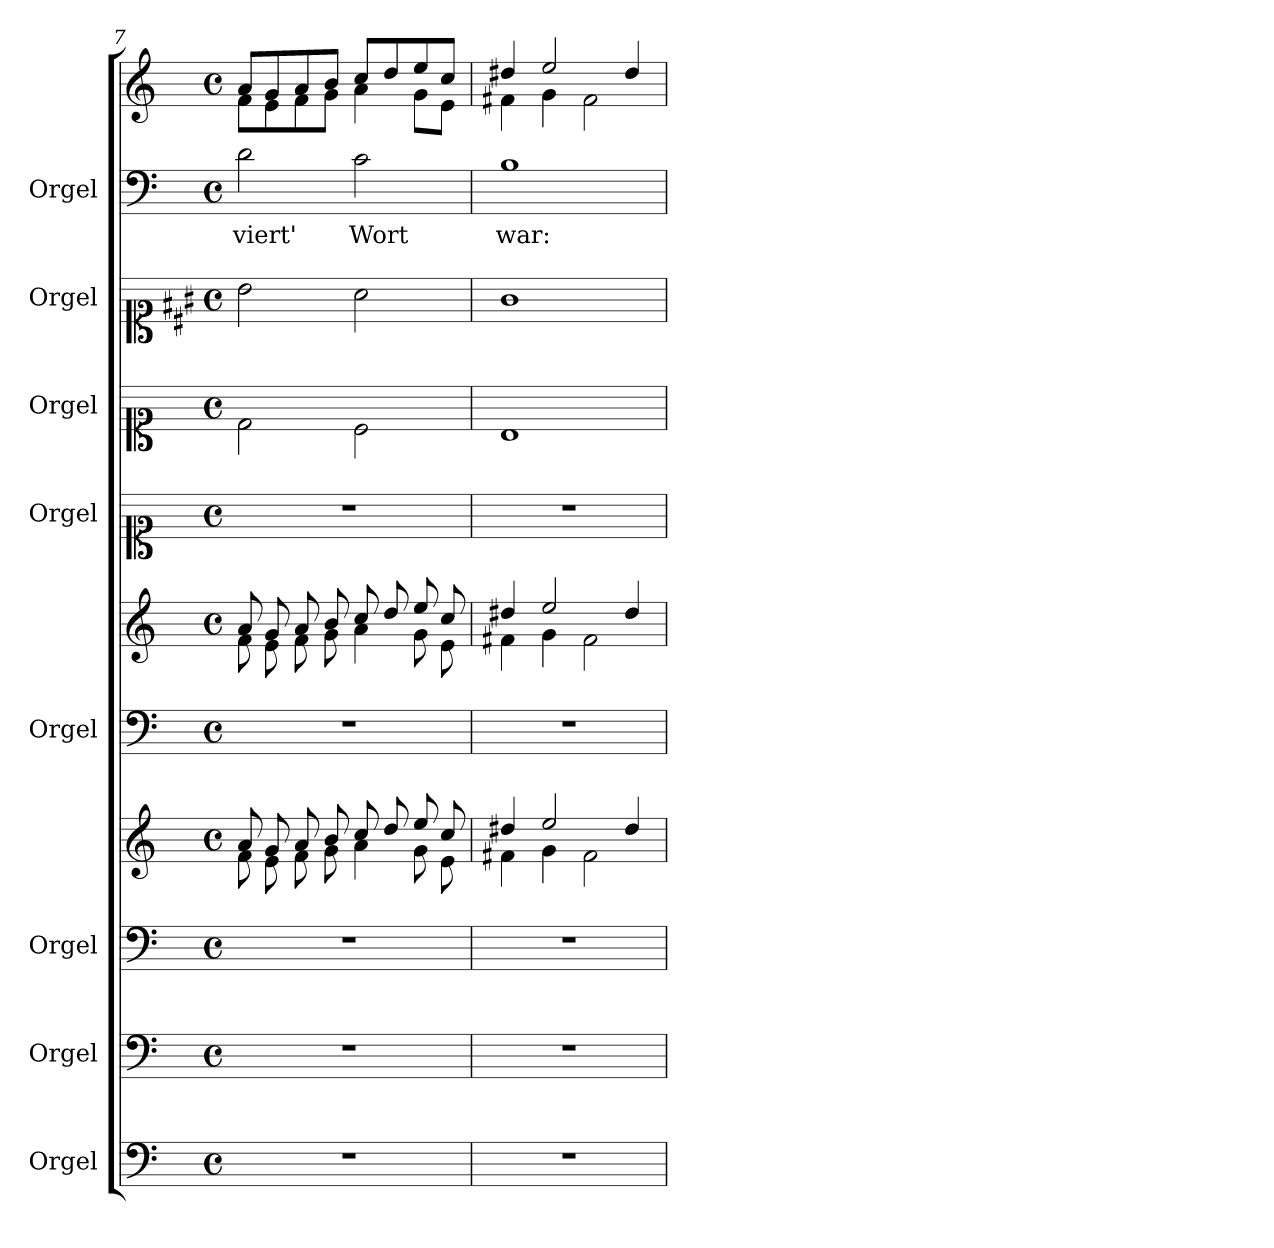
**kern	**kern	**kern	**kern	**kern	**kern	**kern	**kern	**kern	**kern	**text	**kern
*part8	*part7	*part6	*part6	*part5	*part5	*part4	*part3	*part2	*part1	*part1	*part1
*staff11	*staff10	*staff9	*staff8	*staff7	*staff6	*staff5	*staff4	*staff3	*staff2	*staff2	*staff1
*I"Orgel	*I"Orgel	*I"Orgel	*	*I"Orgel	*	*I"Orgel	*I"Orgel	*I"Orgel	*I"Orgel	*	*
*clefF4	*clefF4	*clefF4	*clefG2	*clefF4	*clefG2	*clefC1	*clefC1	*clefC1	*clefF4	*	*clefG2
*	*	*	*	*	*	*	*	*ITrd5c9	*	*	*
*k[]	*k[]	*k[]	*k[]	*k[]	*k[]	*k[]	*k[]	*k[]	*k[]	*	*k[]
*M4/4	*M4/4	*M4/4	*M4/4	*M4/4	*M4/4	*M4/4	*M4/4	*M4/4	*M4/4	*	*M4/4
*met(c)	*met(c)	*met(c)	*met(c)	*met(c)	*met(c)	*met(c)	*met(c)	*met(c)	*met(c)	*	*met(c)
=7	=7	=7	=7	=7	=7	=7	=7	=7	=7	=7	=7
*	*	*	*^	*	*^	*	*	*	*	*	*
!	!	!	!	!	!	!	!	!	!	!	!	!LO:LY:b	!
*	*	*	*	*	*	*	*	*	*	*	*	*	*^
1r	1r	1r	8a/	8f\	1r	8a/	8f\	1r	2d\	2d\	2d\	viert'	8a/L	8f\L
.	.	.	8g/	8e\	.	8g/	8e\	.	.	.	.	.	8g/	8e\
.	.	.	8a/	8f\	.	8a/	8f\	.	.	.	.	.	8a/	8f\
.	.	.	8b/	8g\	.	8b/	8g\	.	.	.	.	.	8b/J	8g\J
!	!	!	!	!	!	!	!	!	!	!	!	!LO:LY:b	!	!
.	.	.	8cc/	4a\	.	8cc/	4a\	.	2c\	2c\	2c\	Wort	8cc/L	4a\
.	.	.	8dd/	.	.	8dd/	.	.	.	.	.	.	8dd/	.
.	.	.	8ee/	8g\	.	8ee/	8g\	.	.	.	.	.	8ee/	8g\L
.	.	.	8cc/	8e\	.	8cc/	8e\	.	.	.	.	.	8cc/J	8e\J
=8	=8	=8	=8	=8	=8	=8	=8	=8	=8	=8	=8	=8	=8	=8
!	!	!	!	!	!	!	!	!	!	!	!	!LO:LY:b	!	!
1r	1r	1r	4dd#X/	4f#X\	1r	4dd#X/	4f#X\	1r	1B	1B	1B	war:	4dd#X/	4f#X\
.	.	.	2ee/	4g\	.	2ee/	4g\	.	.	.	.	.	2ee/	4g\
.	.	.	.	2f#\	.	.	2f#\	.	.	.	.	.	.	2f#\
.	.	.	4dd#/	.	.	4dd#/	.	.	.	.	.	.	4dd#/	.
*	*	*	*v	*v	*	*v	*v	*	*	*	*	*	*v	*v
=	=	=	=	=	=	=	=	=	=	=	=
*-	*-	*-	*-	*-	*-	*-	*-	*-	*-	*-	*-
